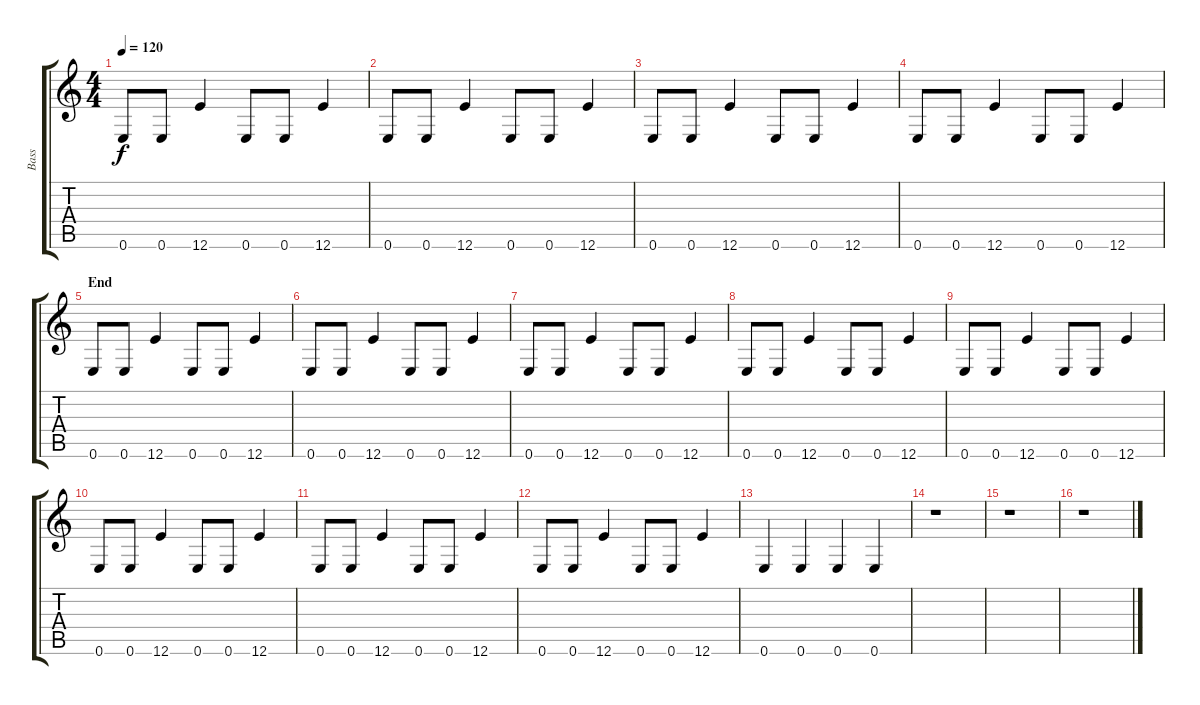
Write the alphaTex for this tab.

\track ("Bass" "Bass") {instrument electricbassfinger}
\staff {score tabs}
\tuning (E4 B3 G3 D3 A2 E2) {hide}
\ts (4 4)
\tempo 120
\clef g2
\ks c
0.6.8{dy f} 0.6.8 12.6.4 0.6.8 0.6.8 12.6.4 |
0.6.8 0.6.8 12.6.4 0.6.8 0.6.8 12.6.4 |
0.6.8 0.6.8 12.6.4 0.6.8 0.6.8 12.6.4 |
0.6.8 0.6.8 12.6.4 0.6.8 0.6.8 12.6.4 |
\section ("" "End")
0.6.8 0.6.8 12.6.4 0.6.8 0.6.8 12.6.4 |
0.6.8 0.6.8 12.6.4 0.6.8 0.6.8 12.6.4 |
0.6.8 0.6.8 12.6.4 0.6.8 0.6.8 12.6.4 |
0.6.8 0.6.8 12.6.4 0.6.8 0.6.8 12.6.4 |
0.6.8 0.6.8 12.6.4 0.6.8 0.6.8 12.6.4 |
0.6.8 0.6.8 12.6.4 0.6.8 0.6.8 12.6.4 |
0.6.8 0.6.8 12.6.4 0.6.8 0.6.8 12.6.4 |
0.6.8 0.6.8 12.6.4 0.6.8 0.6.8 12.6.4 |
0.6.4 0.6.4 0.6.4 0.6.4 |
r.1 |
r.1 |
r.1
